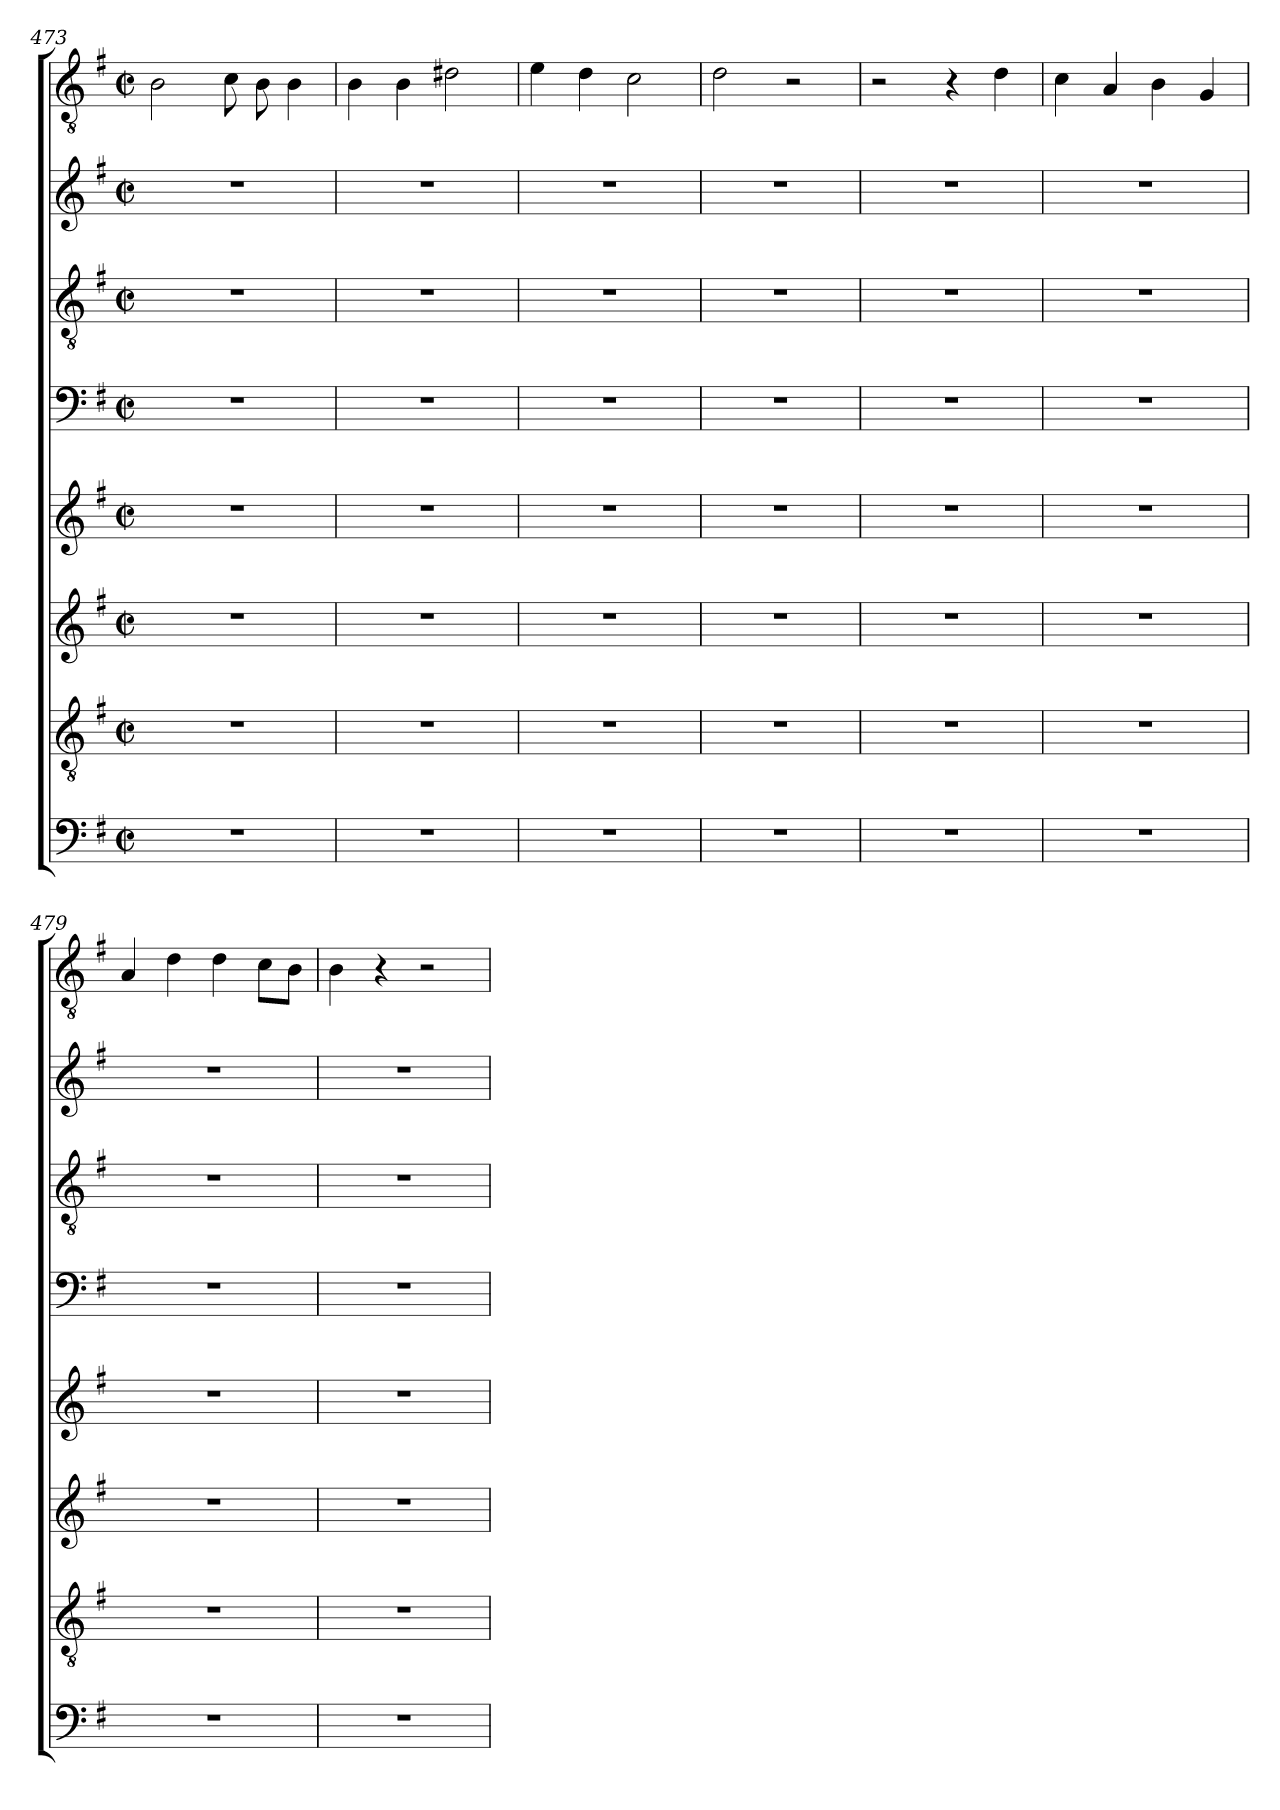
**kern	**kern	**kern	**kern	**kern	**kern	**kern	**kern
*part8	*part7	*part6	*part5	*part4	*part3	*part2	*part1
*staff8	*staff7	*staff6	*staff5	*staff4	*staff3	*staff2	*staff1
!!LO:LB:g=z
*clefF4	*clefGv2	*clefG2	*clefG2	*clefF4	*clefGv2	*clefG2	*clefGv2
*k[f#]	*k[f#]	*k[f#]	*k[f#]	*k[f#]	*k[f#]	*k[f#]	*k[f#]
*G:	*G:	*G:	*G:	*G:	*G:	*G:	*G:
*M2/2	*M2/2	*M2/2	*M2/2	*M2/2	*M2/2	*M2/2	*M2/2
*met(c|)	*met(c|)	*met(c|)	*met(c|)	*met(c|)	*met(c|)	*met(c|)	*met(c|)
=473	=473	=473	=473	=473	=473	=473	=473
1r	1r	1r	1r	1r	1r	1r	2B\
.	.	.	.	.	.	.	8c\
.	.	.	.	.	.	.	8B\
.	.	.	.	.	.	.	4B\
=474	=474	=474	=474	=474	=474	=474	=474
1r	1r	1r	1r	1r	1r	1r	4B\
.	.	.	.	.	.	.	4B\
.	.	.	.	.	.	.	2d#X\
=475	=475	=475	=475	=475	=475	=475	=475
1r	1r	1r	1r	1r	1r	1r	4e\
.	.	.	.	.	.	.	4d\
.	.	.	.	.	.	.	2c\
=476	=476	=476	=476	=476	=476	=476	=476
1r	1r	1r	1r	1r	1r	1r	2d\
.	.	.	.	.	.	.	2r
=477	=477	=477	=477	=477	=477	=477	=477
1r	1r	1r	1r	1r	1r	1r	2r
.	.	.	.	.	.	.	4r
.	.	.	.	.	.	.	4d\
=478	=478	=478	=478	=478	=478	=478	=478
1r	1r	1r	1r	1r	1r	1r	4c\
.	.	.	.	.	.	.	4A/
.	.	.	.	.	.	.	4B\
.	.	.	.	.	.	.	4G/
=479	=479	=479	=479	=479	=479	=479	=479
1r	1r	1r	1r	1r	1r	1r	4A/
.	.	.	.	.	.	.	4d\
.	.	.	.	.	.	.	4d\
.	.	.	.	.	.	.	8c\L
.	.	.	.	.	.	.	8B\J
!!LO:LB:g=z
=480	=480	=480	=480	=480	=480	=480	=480
1r	1r	1r	1r	1r	1r	1r	4B\
.	.	.	.	.	.	.	4r
.	.	.	.	.	.	.	2r
=	=	=	=	=	=	=	=
*-	*-	*-	*-	*-	*-	*-	*-
